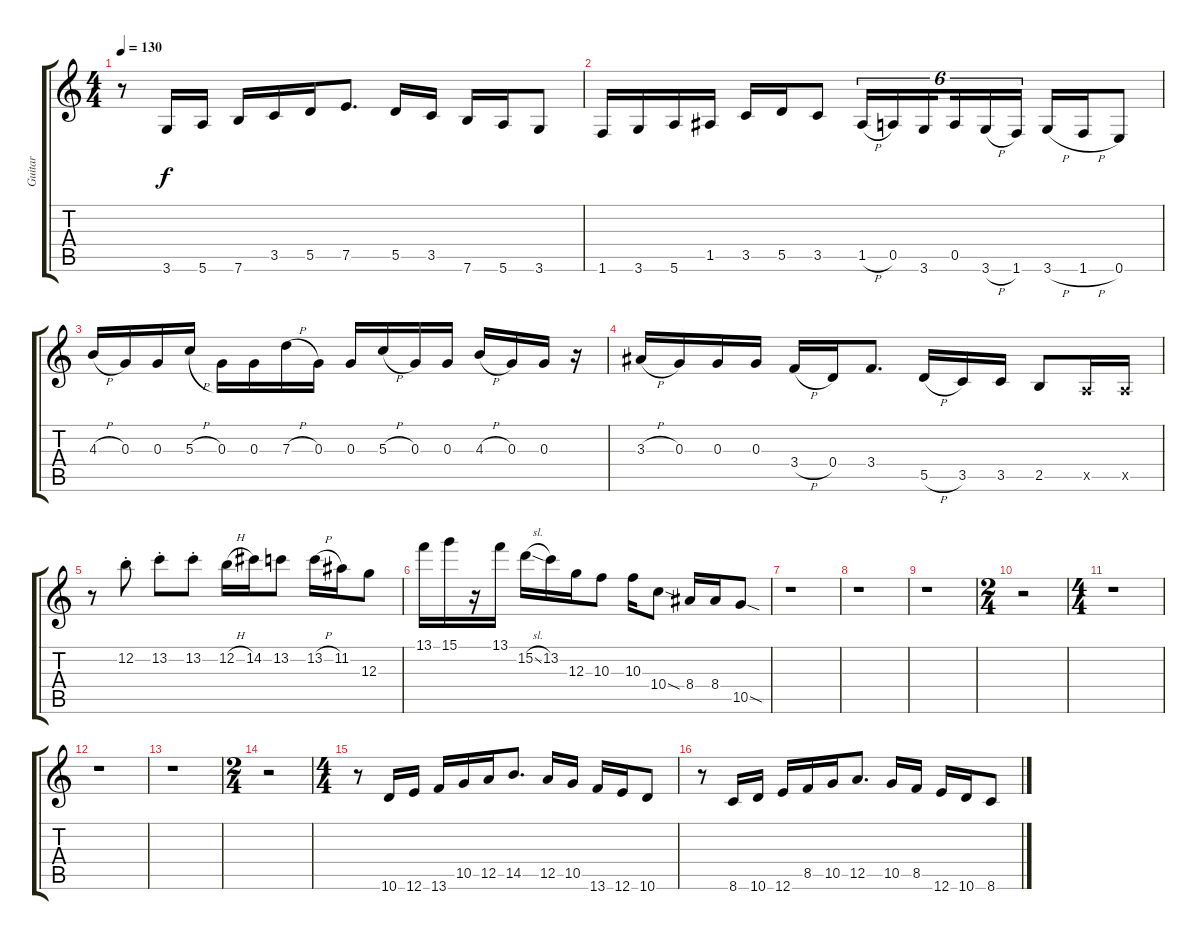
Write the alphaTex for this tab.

\track ("Guitar" "Guitar") {instrument overdrivenguitar}
\staff {score tabs}
\tuning (E4 B3 G3 D3 A2 E2) {hide}
\ts (4 4)
\tempo 130
\clef g2
\ks c
r.8{dy f} 3.6.16 5.6.16 7.6.16 3.5.16 5.5.16 7.5.8{d} 5.5.16 3.5.16 7.6.16 5.6.16 3.6.8 |
1.6.16 3.6.16 5.6.16 1.5.16 3.5.16 5.5.16 3.5.8 1.5{h}.16{tu (6 4)} 0.5.16{tu (6 4)} 3.6.16{tu (6 4) beam splitsecondary} 0.5.16{tu (6 4)} 3.6{h}.16{tu (6 4)} 1.6.16{tu (6 4)} 3.6{h}.16 1.6{h}.16 0.6.8 |
4.3{h}.16 0.3.16 0.3.16 5.3{h}.16 0.3.16 0.3.16 7.3{h}.16 0.3.16 0.3.16 5.3{h}.16 0.3.16 0.3.16 4.3{h}.16 0.3.16 0.3.16 r.16 |
3.3{h}.16 0.3.16 0.3.16 0.3.16 3.4{h}.16 0.4.16 3.4.8{d} 5.5{h}.16 3.5.16 3.5.16 2.5.8 0.5{x}.16 0.5{x}.16 |
r.8 12.2{st}.8 13.2{st}.8 13.2{st}.8 12.2{h}.16 14.2.16 13.2.8 13.2{h}.16 11.2.16 12.3.8 |
13.1.16 15.1.16 r.16 13.1.16 15.2{sl}.16 13.2.16 12.3.16 10.3.8 10.3.16 10.4{sod}.8 8.4.16 8.4.16 10.5{sod}.8 |
r.1 |
r.1 |
r.1 |
\ts (2 4)
r.2 |
\ts (4 4)
r.1 |
r.1 |
r.1 |
\ts (2 4)
r.2 |
\ts (4 4)
r.8 10.6.16 12.6.16 13.6.16 10.5.16 12.5.16 14.5.8{d} 12.5.16 10.5.16 13.6.16 12.6.16 10.6.8 |
r.8 8.6.16 10.6.16 12.6.16 8.5.16 10.5.16 12.5.8{d} 10.5.16 8.5.16 12.6.16 10.6.16 8.6.8
